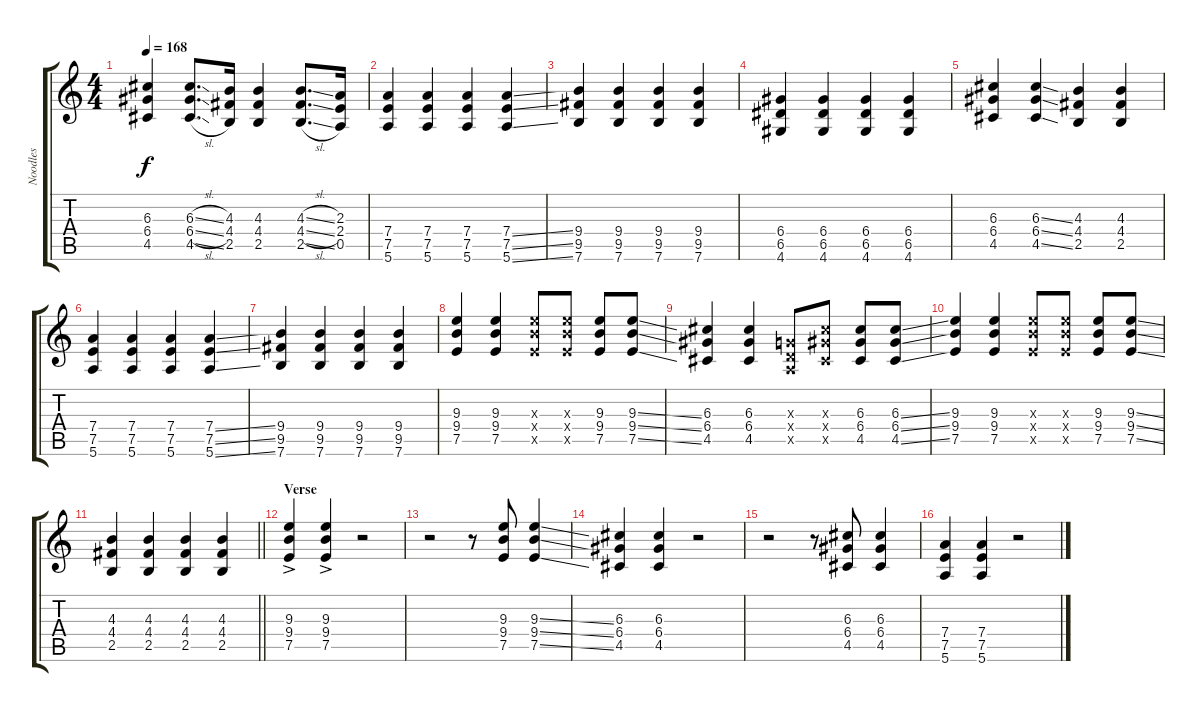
\track ("Noodles" "Noodles") {instrument distortionguitar}
\staff {score tabs}
\tuning (E4 B3 G3 D3 A2 E2) {hide}
\ts (4 4)
\tempo 168
\clef g2
\ks c
(6.3 6.4 4.5).4{dy f} (6.3{sl} 6.4{sl} 4.5{sl}).8{d} (4.3 4.4 2.5).16 (4.3 4.4 2.5).4 (4.3{sl} 4.4{sl} 2.5{sl}).8{d} (2.3 2.4 0.5).16 |
(7.4 7.5 5.6).4 (7.4 7.5 5.6).4 (7.4 7.5 5.6).4 (7.4{ss} 7.5{ss} 5.6{ss}).4 |
(9.4 9.5 7.6).4 (9.4 9.5 7.6).4 (9.4 9.5 7.6).4 (9.4 9.5 7.6).4 |
(6.4 6.5 4.6).4 (6.4 6.5 4.6).4 (6.4 6.5 4.6).4 (6.4 6.5 4.6).4 |
(6.3 6.4 4.5).4 (6.3{ss} 6.4{ss} 4.5{ss}).4 (4.3 4.4 2.5).4 (4.3 4.4 2.5).4 |
(7.4 7.5 5.6).4 (7.4 7.5 5.6).4 (7.4 7.5 5.6).4 (7.4{ss} 7.5{ss} 5.6{ss}).4 |
(9.4 9.5 7.6).4 (9.4 9.5 7.6).4 (9.4 9.5 7.6).4 (9.4 9.5 7.6).4 |
(9.3 9.4 7.5).4 (9.3 9.4 7.5).4 (9.3{x} 9.4{x} 7.5{x}).8 (9.3{x} 9.4{x} 7.5{x}).8 (9.3 9.4 7.5).8 (9.3{ss} 9.4{ss} 7.5{ss}).8 |
(6.3 6.4 4.5).4 (6.3 6.4 4.5).4 (0.3{x} 0.4{x} 0.5{x}).8 (6.3{x} 6.4{x} 4.5{x}).8 (6.3 6.4 4.5).8 (6.3{ss} 6.4{ss} 4.5{ss}).8 |
(9.3 9.4 7.5).4 (9.3 9.4 7.5).4 (9.3{x} 9.4{x} 7.5{x}).8 (9.3{x} 9.4{x} 7.5{x}).8 (9.3 9.4 7.5).8 (9.3{ss} 9.4{ss} 7.5{ss}).8 |
\barLineRight lightlight
(4.3 4.4 2.5).4 (4.3 4.4 2.5).4 (4.3 4.4 2.5).4 (4.3 4.4 2.5).4 |
\section ("" "Verse")
(9.3{ac} 9.4{ac} 7.5{ac}).4 (9.3{ac} 9.4{ac} 7.5{ac}).4 r.2 |
r.2 r.8 (9.3 9.4 7.5).8 (9.3{ss} 9.4{ss} 7.5{ss}).4 |
(6.3 6.4 4.5).4 (6.3 6.4 4.5).4 r.2 |
r.2 r.8 (6.3 6.4 4.5).8 (6.3 6.4 4.5).4 |
(7.4 7.5 5.6).4 (7.4 7.5 5.6).4 r.2
